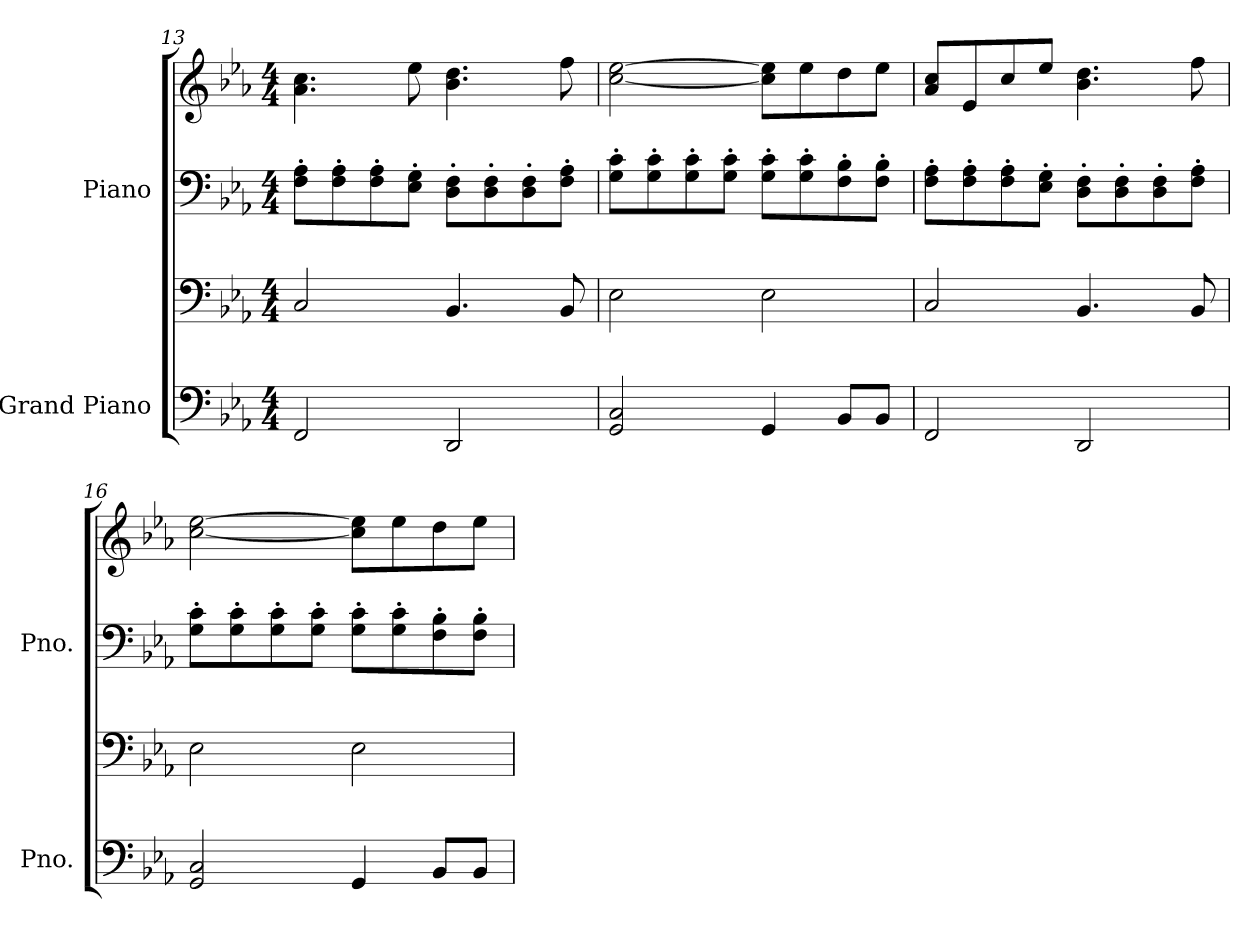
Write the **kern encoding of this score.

**kern	**kern	**kern	**kern
*part2	*part2	*part1	*part1
*staff4	*staff3	*staff2	*staff1
*I"Grand Piano	*	*I"Piano	*
*I'Pno.	*	*I'Pno.	*
*clefF4	*clefF4	*clefF4	*clefG2
*k[b-e-a-]	*k[b-e-a-]	*k[b-e-a-]	*k[b-e-a-]
*M4/4	*M4/4	*M4/4	*M4/4
=13	=13	=13	=13
2FF/	2C/	8F\' 8A-\'L	4.a-\ 4.cc\
.	.	8F\' 8A-\'	.
.	.	8F\' 8A-\'	.
.	.	8E-\' 8G\'J	8ee-\
2DD/	4.BB-/	8D\' 8F\'L	4.b-\ 4.dd\
.	.	8D\' 8F\'	.
.	.	8D\' 8F\'	.
.	8BB-/	8F\' 8A-\'J	8ff\
!!LO:LB:g=z
=14	=14	=14	=14
2GG/ 2C/	2E-\	8G\' 8c\'L	[2cc\ [2ee-\
.	.	8G\' 8c\'	.
.	.	8G\' 8c\'	.
.	.	8G\' 8c\'J	.
4GG/	2E-\	8G\' 8c\'L	8cc\] 8ee-\]L
.	.	8G\' 8c\'	8ee-\
8BB-/L	.	8F\' 8B-\'	8dd\
8BB-/J	.	8F\' 8B-\'J	8ee-\J
=15	=15	=15	=15
2FF/	2C/	8F\' 8A-\'L	8a-/ 8cc/L
.	.	8F\' 8A-\'	8e-/
.	.	8F\' 8A-\'	8cc/
.	.	8E-\' 8G\'J	8ee-/J
2DD/	4.BB-/	8D\' 8F\'L	4.b-\ 4.dd\
.	.	8D\' 8F\'	.
.	.	8D\' 8F\'	.
.	8BB-/	8F\' 8A-\'J	8ff\
=16	=16	=16	=16
2GG/ 2C/	2E-\	8G\' 8c\'L	[2cc\ [2ee-\
.	.	8G\' 8c\'	.
.	.	8G\' 8c\'	.
.	.	8G\' 8c\'J	.
4GG/	2E-\	8G\' 8c\'L	8cc\] 8ee-\]L
.	.	8G\' 8c\'	8ee-\
8BB-/L	.	8F\' 8B-\'	8dd\
8BB-/J	.	8F\' 8B-\'J	8ee-\J
=	=	=	=
*-	*-	*-	*-
